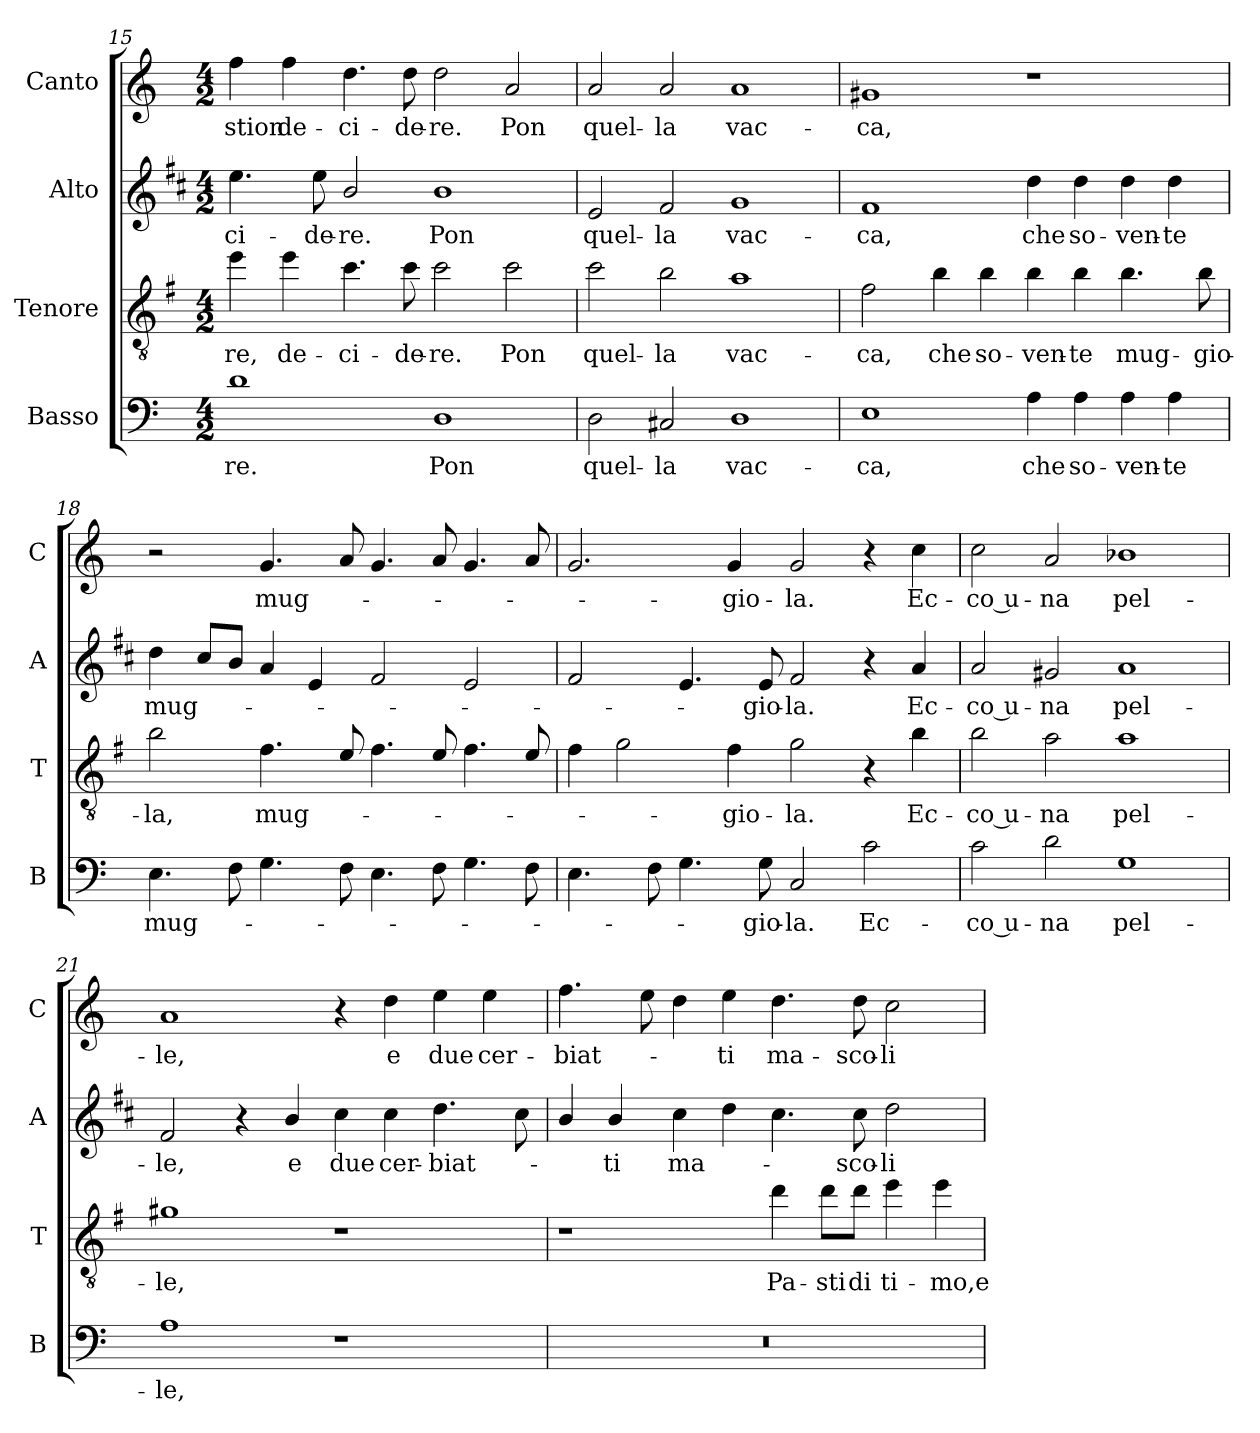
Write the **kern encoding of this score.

**kern	**text	**kern	**text	**kern	**text	**kern	**text
*part4	*part4	*part3	*part3	*part2	*part2	*part1	*part1
*staff4	*staff4	*staff3	*staff3	*staff2	*staff2	*staff1	*staff1
*I"Basso	*	*I"Tenore	*	*I"Alto	*	*I"Canto	*
*I'B	*	*I'T	*	*I'A	*	*I'C	*
!!LO:LB:g=z
*clefF4	*	*clefGv2	*	*clefG2	*	*clefG2	*
*	*	*ITrd4c7	*	*ITrd1c2	*	*	*
*k[]	*	*k[]	*	*k[]	*	*k[]	*
*C:	*	*C:	*	*C:	*	*C:	*
*M4/2	*	*M4/2	*	*M4/2	*	*M4/2	*
=15	=15	=15	=15	=15	=15	=15	=15
!	!LO:LY:b	!	!LO:LY:b	!	!LO:LY:b	!	!LO:LY:b
1d	-re.	4a\	-re,	4.dd\	-ci-	4ff\	-stion
!	!	!	!LO:LY:b	!	!	!	!LO:LY:b
.	.	4a\	de-	.	.	4ff\	de-
!	!	!	!	!	!LO:LY:b	!	!
.	.	.	.	8dd\	-de-	.	.
!	!	!	!LO:LY:b	!	!LO:LY:b	!	!LO:LY:b
.	.	4.f\	-ci-	2a/	-re.	4.dd\	-ci-
!	!	!	!LO:LY:b	!	!	!	!LO:LY:b
.	.	8f\	-de-	.	.	8dd\	-de-
!	!LO:LY:b	!	!LO:LY:b	!	!LO:LY:b	!	!LO:LY:b
1D	Pon	2f\	-re.	1a	Pon	2dd\	-re.
!	!	!	!LO:LY:b	!	!	!	!LO:LY:b
.	.	2f\	Pon	.	.	2a/	Pon
=16	=16	=16	=16	=16	=16	=16	=16
!	!LO:LY:b	!	!LO:LY:b	!	!LO:LY:b	!	!LO:LY:b
2D\	quel-	2f\	quel-	2d/	quel-	2a/	quel-
!	!LO:LY:b	!	!LO:LY:b	!	!LO:LY:b	!	!LO:LY:b
2C#X/	-la	2e\	-la	2e/	-la	2a/	-la
!	!LO:LY:b	!	!LO:LY:b	!	!LO:LY:b	!	!LO:LY:b
1D	vac-	1d	vac-	1f	vac-	1a	vac-
=17	=17	=17	=17	=17	=17	=17	=17
!	!LO:LY:b	!	!LO:LY:b	!	!LO:LY:b	!	!LO:LY:b
1E	-ca,	2B\	-ca,	1e	-ca,	1g#X	-ca,
!	!	!	!LO:LY:b	!	!	!	!
.	.	4e\	che	.	.	.	.
!	!	!	!LO:LY:b	!	!	!	!
.	.	4e\	so-	.	.	.	.
!	!LO:LY:b	!	!LO:LY:b	!	!LO:LY:b	!	!
4A\	che	4e\	-ven-	4cc\	che	1r	.
!	!LO:LY:b	!	!LO:LY:b	!	!LO:LY:b	!	!
4A\	so-	4e\	-te	4cc\	so-	.	.
!	!LO:LY:b	!	!LO:LY:b	!	!LO:LY:b	!	!
4A\	-ven-	4.e\	mug-	4cc\	-ven-	.	.
!	!LO:LY:b	!	!	!	!LO:LY:b	!	!
4A\	-te	.	.	4cc\	-te	.	.
!	!	!	!LO:LY:b	!	!	!	!
.	.	8e\	-gio-	.	.	.	.
=18	=18	=18	=18	=18	=18	=18	=18
!	!LO:LY:b	!	!LO:LY:b	!	!LO:LY:b	!	!
4.E\	mug-	2e\	-la,	4cc\	mug-	2r	.
.	.	.	.	8b/L	.	.	.
8F\	.	.	.	8a/J	.	.	.
!	!	!	!LO:LY:b	!	!	!	!LO:LY:b
4.G\	.	4.B\	mug-	4g/	.	4.g/	mug-
.	.	.	.	4d/	.	.	.
8F\	.	8A/	.	.	.	8a/	.
4.E\	.	4.B\	.	2e/	.	4.g/	.
8F\	.	8A/	.	.	.	8a/	.
4.G\	.	4.B\	.	2d/	.	4.g/	.
8F\	.	8A/	.	.	.	8a/	.
!!LO:LB:g=z
=19	=19	=19	=19	=19	=19	=19	=19
4.E\	.	4B\	.	2e/	.	2.g/	.
.	.	2c\	.	.	.	.	.
8F\	.	.	.	.	.	.	.
4.G\	.	.	.	4.d/	.	.	.
!	!	!	!LO:LY:b	!	!	!	!LO:LY:b
.	.	4B\	-gio-	.	.	4g/	-gio-
!	!LO:LY:b	!	!	!	!LO:LY:b	!	!
8G\	-gio-	.	.	8d/	-gio-	.	.
!	!LO:LY:b	!	!LO:LY:b	!	!LO:LY:b	!	!LO:LY:b
2C/	-la.	2c\	-la.	2e/	-la.	2g/	-la.
!	!LO:LY:b	!	!	!	!	!	!
2c\	Ec-	4r	.	4r	.	4r	.
!	!	!	!LO:LY:b	!	!LO:LY:b	!	!LO:LY:b
.	.	4e\	Ec-	4g/	Ec-	4cc\	Ec-
=20	=20	=20	=20	=20	=20	=20	=20
!	!LO:LY:b	!	!LO:LY:b	!	!LO:LY:b	!	!LO:LY:b
2c\	-co u-	2e\	-co u-	2g/	-co u-	2cc\	-co u-
!	!LO:LY:b	!	!LO:LY:b	!	!LO:LY:b	!	!LO:LY:b
2d\	-na	2d\	-na	2f#X/	-na	2a/	-na
!	!LO:LY:b	!	!LO:LY:b	!	!LO:LY:b	!	!LO:LY:b
1G	pel-	1d	pel-	1g	pel-	1b-X	pel-
=21	=21	=21	=21	=21	=21	=21	=21
!	!LO:LY:b	!	!LO:LY:b	!	!LO:LY:b	!	!LO:LY:b
1A	-le,	1c#X	-le,	2e/	-le,	1a	-le,
.	.	.	.	4r	.	.	.
!	!	!	!	!	!LO:LY:b	!	!
.	.	.	.	4a/	e	.	.
!	!	!	!	!	!LO:LY:b	!	!
1r	.	1r	.	4b\	due	4r	.
!	!	!	!	!	!LO:LY:b	!	!LO:LY:b
.	.	.	.	4b\	cer-	4dd\	e
!	!	!	!	!	!LO:LY:b	!	!LO:LY:b
.	.	.	.	4.cc\	-biat-	4ee\	due
!	!	!	!	!	!	!	!LO:LY:b
.	.	.	.	.	.	4ee\	cer-
.	.	.	.	8b\	.	.	.
=22	=22	=22	=22	=22	=22	=22	=22
!	!	!	!	!	!	!	!LO:LY:b
0r	.	1r	.	4a/	.	4.ff\	-biat-
!	!	!	!	!	!LO:LY:b	!	!
.	.	.	.	4a/	-ti	.	.
.	.	.	.	.	.	8ee\	.
!	!	!	!	!	!LO:LY:b	!	!
.	.	.	.	4b\	ma-	4dd\	.
!	!	!	!	!	!	!	!LO:LY:b
.	.	.	.	4cc\	.	4ee\	-ti
!	!	!	!LO:LY:b	!	!	!	!LO:LY:b
.	.	4g\	Pa-	4.b\	.	4.dd\	ma-
!	!	!	!LO:LY:b	!	!	!	!
.	.	8g\L	-sti	.	.	.	.
!	!	!	!LO:LY:b	!	!LO:LY:b	!	!LO:LY:b
.	.	8g\J	di	8b\	-sco-	8dd\	-sco-
!	!	!	!LO:LY:b	!	!LO:LY:b	!	!LO:LY:b
.	.	4a\	ti-	2cc\	-li	2cc\	-li
!	!	!	!LO:LY:b	!	!	!	!
.	.	4a\	-mo,e	.	.	.	.
=	=	=	=	=	=	=	=
*-	*-	*-	*-	*-	*-	*-	*-
